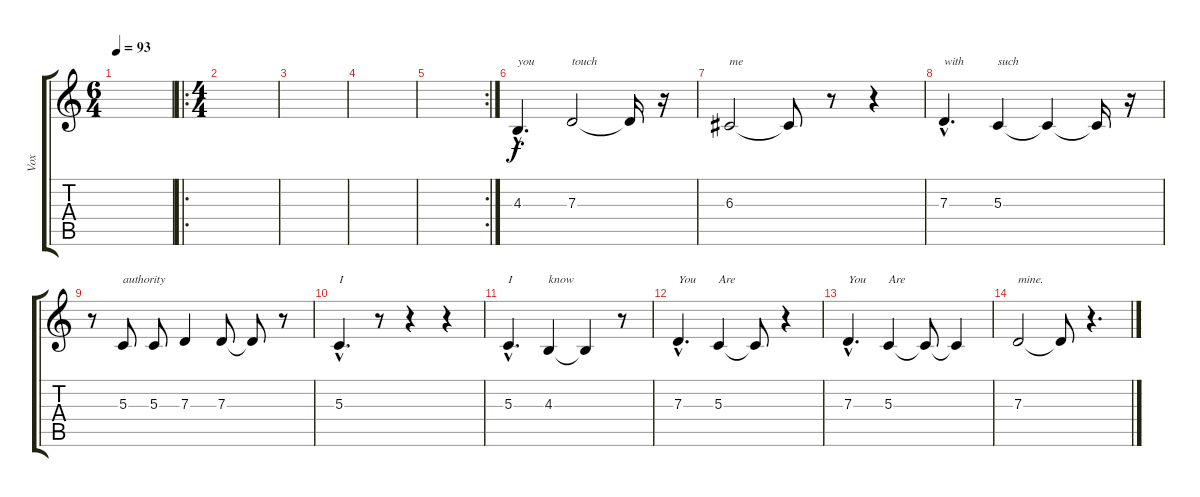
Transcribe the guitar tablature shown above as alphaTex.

\track ("Vox" "Vox") {instrument tenorsax}
\staff {score tabs}
\tuning (E4 B3 G3 D3 A2 E2) {hide}
\ts (6 4)
\tempo 93
\clef g2
\ks c
|
\ro
\ts (4 4)
|
|
|
\rc 2
|
4.3{hac}.4{d txt "you"} 7.3.2{txt "touch"} 7.3{t}.16 r.16 |
6.3.2{txt "me"} 6.3{t}.8 r.8 r.4 |
7.3{hac}.4{d txt "with"} 5.3.4{txt "such"} 5.3{t}.4 5.3{t}.16 r.16 |
r.8 5.3.8{txt "authority"} 5.3.8 7.3.4 7.3.8 7.3{t}.8 r.8 |
5.3{hac}.4{d txt "I"} r.8 r.4 r.4 |
5.3{hac}.4{d txt "I"} 4.3.4{txt "know"} 4.3{t}.4 r.8 |
7.3{hac}.4{d txt "You"} 5.3.4{txt "Are"} 5.3{t}.8 r.4 |
7.3{hac}.4{d txt "You"} 5.3.4{txt "Are"} 5.3{t}.8 5.3{t}.4 |
7.3.2{txt "mine."} 7.3{t}.8 r.4{d}
